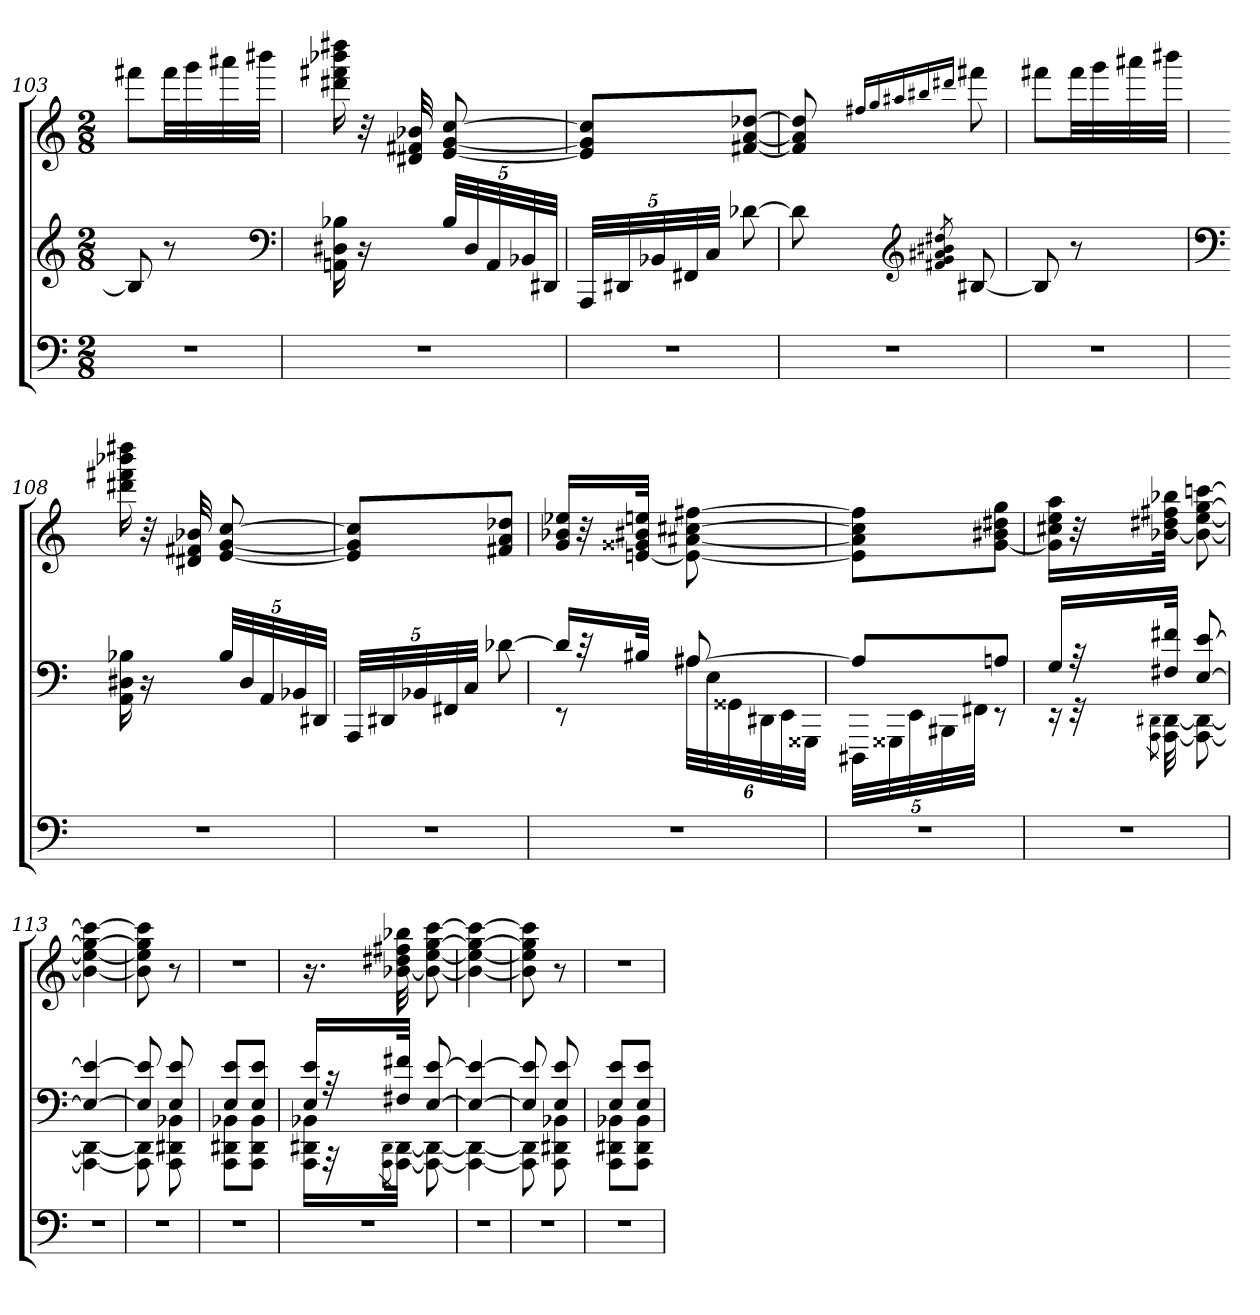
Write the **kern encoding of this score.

**kern	**kern	**kern
*part3	*part2	*part1
*staff3	*staff2	*staff1
*clefF4	*clefG2	*clefG2
*k[]	*k[]	*k[]
*M2/8	*M2/8	*M2/8
=103	=103	=103
4r	8B#]	8fff#XL
.	8r	32fff#LL
.	.	32ggg
.	.	32aaa#X
.	.	32bbb#XJJJ
*	*clefF4	*
=104	=104	=104
4r	16AAn 16D#X 16B-X	16ddd#X 16fff#X 16bbb-X 16dddd#X
.	16r	32r
.	.	32d#X 32f#X 32b-X
.	40B-LLL	[8e [8g [8cc
.	40D#	.
.	40AA	.
.	40BB-X	.
.	40DD#XJJJ	.
=105	=105	=105
4r	40AAALLL	8e] 8g] 8cc]L
.	40DD#X	.
.	40BB-X	.
.	40FF#X	.
.	40CJJJ	.
.	[8d-X	[8f#X [8a [8dd-XJ
=106	=106	=106
4r	8d-]	8f#] 8a] 8dd-]
*	*clefG2	*
.	.	16qqff#X/LL
.	.	16qqgg/
.	.	16qqaa#X/
.	.	16qqbb#X/
.	8qf#X/ 8qg/ 8qa#X/ 8qb#X/ 8qdd#X/	16qqddd#X/JJ
.	[8B#X	8fff#X
=107	=107	=107
4r	8B#]	8fff#XL
.	8r	32fff#LL
.	.	32ggg
.	.	32aaa#X
.	.	32bbb#XJJJ
=108	=108	=108
*	*clefF4	*
4r	16AA 16D#X 16B-X	16ddd#X 16fff#X 16bbb-X 16dddd#X
.	16r	32r
.	.	32d#X 32f#X 32b-X
.	40B-LLL	[8e [8g [8cc
.	40D#	.
.	40AA	.
.	40BB-X	.
.	40DD#XJJJ	.
=109	=109	=109
4r	40AAALLL	8e] 8g] 8cc]L
.	40DD#X	.
.	40BB-X	.
.	40FF#X	.
.	40CJJJ	.
.	[8d-X	8f#X 8a 8dd-XJ
=110	=110	=110
*	*^	*
4r	16d-LL]	8rEE	16g 16b-X 16ee-XLL
.	32r	.	32r
.	32B#XJJk	.	[32en 32g##X 32b#X 32eenJJk
.	[8A#X	48A#XLLL	8e_ [8a#X [8cc#X [8ff#X
.	.	48E	.
.	.	48GG##X	.
.	.	48DD#X	.
.	.	48EE	.
.	.	48GGG##XJJJ	.
=111	=111	=111	=111
4r	8A#L]	40DDD#XLLL	8e] 8a#] 8cc#] 8ff#]L
.	.	40GGG##X	.
.	.	40EE	.
.	.	40BBB#X	.
.	.	40FF#XJJJ	.
.	8AnJ	8rEE	[8g 8b#X 8dd#X 8ggJ
=112	=112	=112	=112
4r	16GLL	16rEE	16g] 16cc#X 16ee 16aaLL
.	32r	32rEE	32r
.	.	8qAAA\ 8qDD#X\	.
.	32F#X 32f#XJJk	32AAA_ 32DD#_	[32b-X 32dd#X 32ff#X 32bb-XJJk
.	[8E [8e	8AAA_ 8DD#_	8b-_ [8ee [8gg [8cccn
=113	=113	=113	=113
4r	4E_ 4e_	4AAA_ 4DD#_	4b-_ 4ee_ 4gg_ 4ccc_
=114	=114	=114	=114
4r	8E] 8e]	8AAA] 8DD#]	8b-] 8ee] 8gg] 8ccc]
.	8E 8e	8AAA 8DD#X 8BB-X	8r
=115	=115	=115	=115
4r	8E 8eL	8AAA 8DD#X 8BB-XL	4r
.	8E 8eJ	8AAA 8DD# 8BB-J	.
=116	=116	=116	=116
4r	16E 16eLL	16AAA 16DD#X 16BB-XLL	16.r
.	32r	32r	.
.	.	8qAAA\ 8qDD#\	.
.	32F#X 32f#XJJk	32AAA_ 32DD#_JJk	[32b-X 32dd#X 32ff#X 32bb-X
.	[8E [8e	8AAA_ 8DD#_	8b-_ [8ee [8gg [8ccc
=117	=117	=117	=117
4r	4E_ 4e_	4AAA_ 4DD#_	4b-_ 4ee_ 4gg_ 4ccc_
=118	=118	=118	=118
4r	8E] 8e]	8AAA] 8DD#]	8b-] 8ee] 8gg] 8ccc]
.	8E 8e	8AAA 8DD#X 8BB-X	8r
=119	=119	=119	=119
4r	8E 8eL	8AAA 8DD#X 8BB-XL	4r
.	8E 8eJ	8AAA 8DD# 8BB-J	.
*	*v	*v	*
=	=	=
*-	*-	*-
